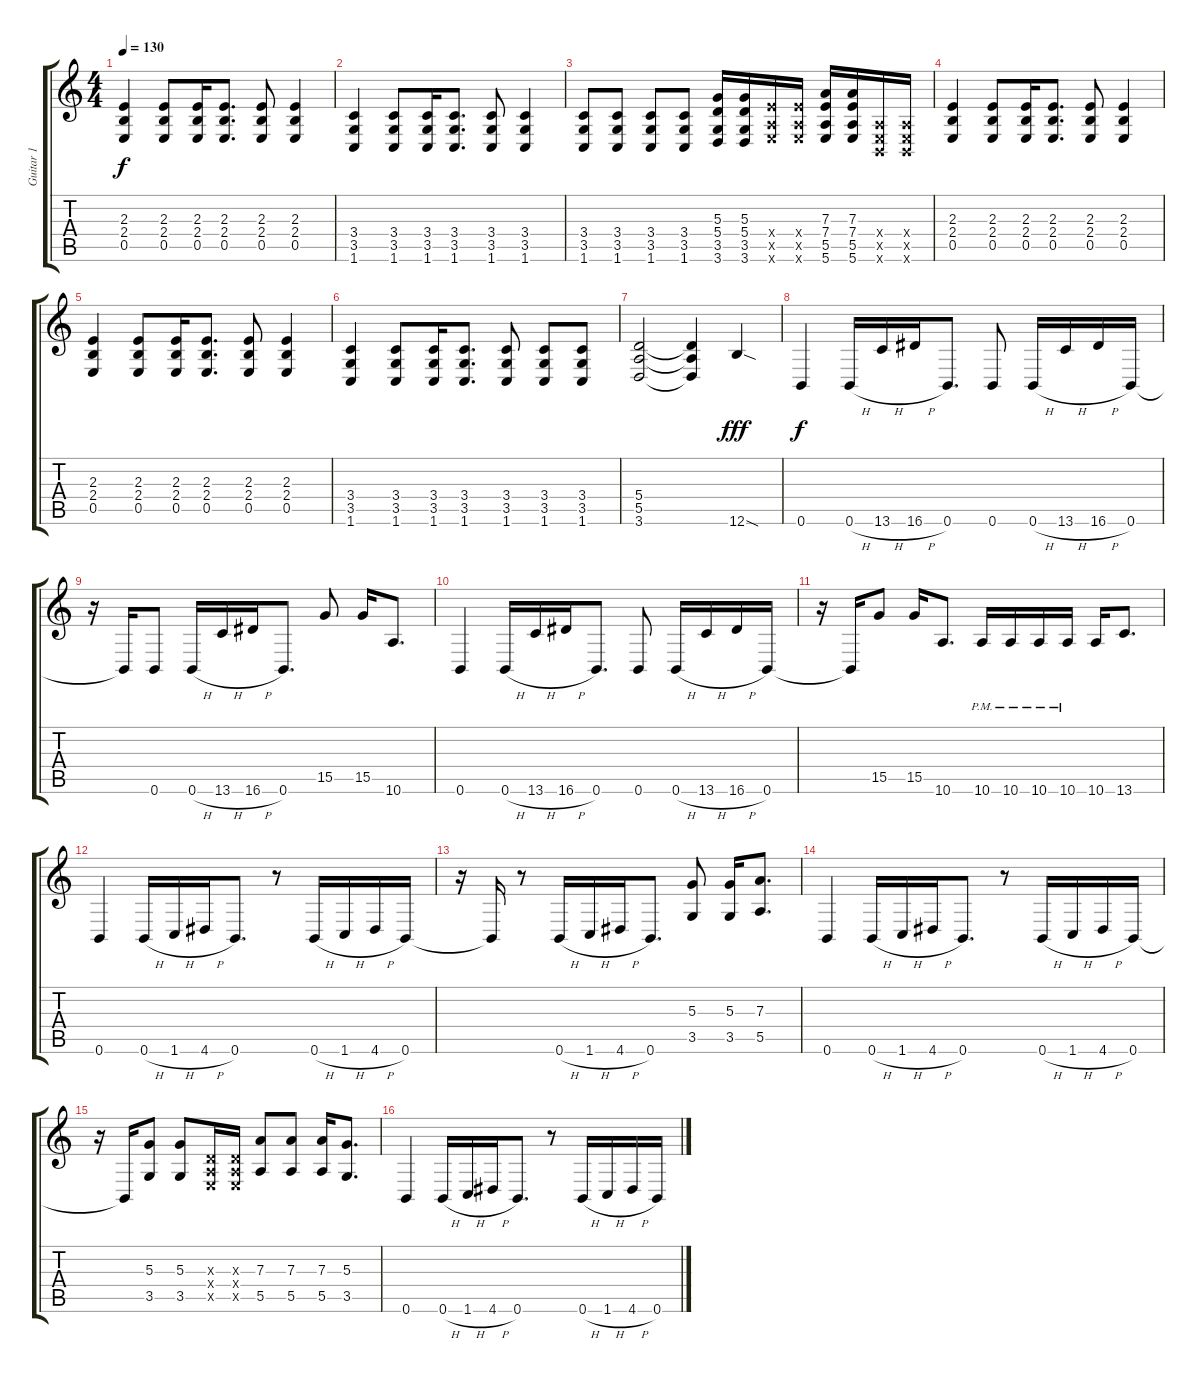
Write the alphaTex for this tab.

\track ("Guitar 1" "Guitar 1") {instrument distortionguitar}
\staff {score tabs}
\tuning (B3 Gb3 D3 A2 E2 B1) {hide}
\ts (4 4)
\tempo 130
\clef g2
\ks c
(2.3 2.4 0.5).4{dy f} (2.3 2.4 0.5).8 (2.3 2.4 0.5).16 (2.3 2.4 0.5).8{d} (2.3 2.4 0.5).8 (2.3 2.4 0.5).4 |
(3.4 3.5 1.6).4 (3.4 3.5 1.6).8 (3.4 3.5 1.6).16 (3.4 3.5 1.6).8{d} (3.4 3.5 1.6).8 (3.4 3.5 1.6).4 |
(3.4 3.5 1.6).8 (3.4 3.5 1.6).8 (3.4 3.5 1.6).8 (3.4 3.5 1.6).8 (5.3 5.4 3.5 3.6).16 (5.3 5.4 3.5 3.6).16 (7.4{x} 5.5{x} 5.6{x}).16 (7.4{x} 5.5{x} 5.6{x}).16 (7.3 7.4 5.5 5.6).16 (7.3 7.4 5.5 5.6).16 (0.4{x} 0.5{x} 0.6{x}).16 (0.4{x} 0.5{x} 0.6{x}).16 |
(2.3 2.4 0.5).4 (2.3 2.4 0.5).8 (2.3 2.4 0.5).16 (2.3 2.4 0.5).8{d} (2.3 2.4 0.5).8 (2.3 2.4 0.5).4 |
(2.3 2.4 0.5).4 (2.3 2.4 0.5).8 (2.3 2.4 0.5).16 (2.3 2.4 0.5).8{d} (2.3 2.4 0.5).8 (2.3 2.4 0.5).4 |
(3.4 3.5 1.6).4 (3.4 3.5 1.6).8 (3.4 3.5 1.6).16 (3.4 3.5 1.6).8{d} (3.4 3.5 1.6).8 (3.4 3.5 1.6).8 (3.4 3.5 1.6).8 |
(5.4 5.5 3.6).2 (5.4{t} 5.5{t} 3.6{t}).4 12.6{sod}.4{dy fff} |
0.6.4{dy f} 0.6{h}.16 13.6{h}.16 16.6{h}.16 0.6.8{d} 0.6.8 0.6{h}.16 13.6{h}.16 16.6{h}.16 0.6.16 |
r.16 0.6{t}.16 0.6.8 0.6{h}.16 13.6{h}.16 16.6{h}.16 0.6.8{d} 15.5.8 15.5.16 10.6.8{d} |
0.6.4 0.6{h}.16 13.6{h}.16 16.6{h}.16 0.6.8{d} 0.6.8 0.6{h}.16 13.6{h}.16 16.6{h}.16 0.6.16 |
r.16 0.6{t}.16 15.5.8 15.5.16 10.6.8{d} 10.6{pm}.16 10.6{pm}.16 10.6{pm}.16 10.6{pm}.16 10.6.16 13.6.8{d} |
0.6.4 0.6{h}.16 1.6{h}.16 4.6{h}.16 0.6.8{d} r.8 0.6{h}.16 1.6{h}.16 4.6{h}.16 0.6.16 |
r.16 0.6{t}.16 r.8 0.6{h}.16 1.6{h}.16 4.6{h}.16 0.6.8{d} (5.3 3.5).8 (5.3 3.5).16 (7.3 5.5).8{d} |
0.6.4 0.6{h}.16 1.6{h}.16 4.6{h}.16 0.6.8{d} r.8 0.6{h}.16 1.6{h}.16 4.6{h}.16 0.6.16 |
r.16 0.6{t}.16 (5.3 3.5).8 (5.3 3.5).8 (0.3{x} 0.4{x} 0.5{x}).16 (0.3{x} 0.4{x} 0.5{x}).16 (7.3 5.5).8 (7.3 5.5).8 (7.3 5.5).16 (5.3 3.5).8{d} |
0.6.4 0.6{h}.16 1.6{h}.16 4.6{h}.16 0.6.8{d} r.8 0.6{h}.16 1.6{h}.16 4.6{h}.16 0.6.16
